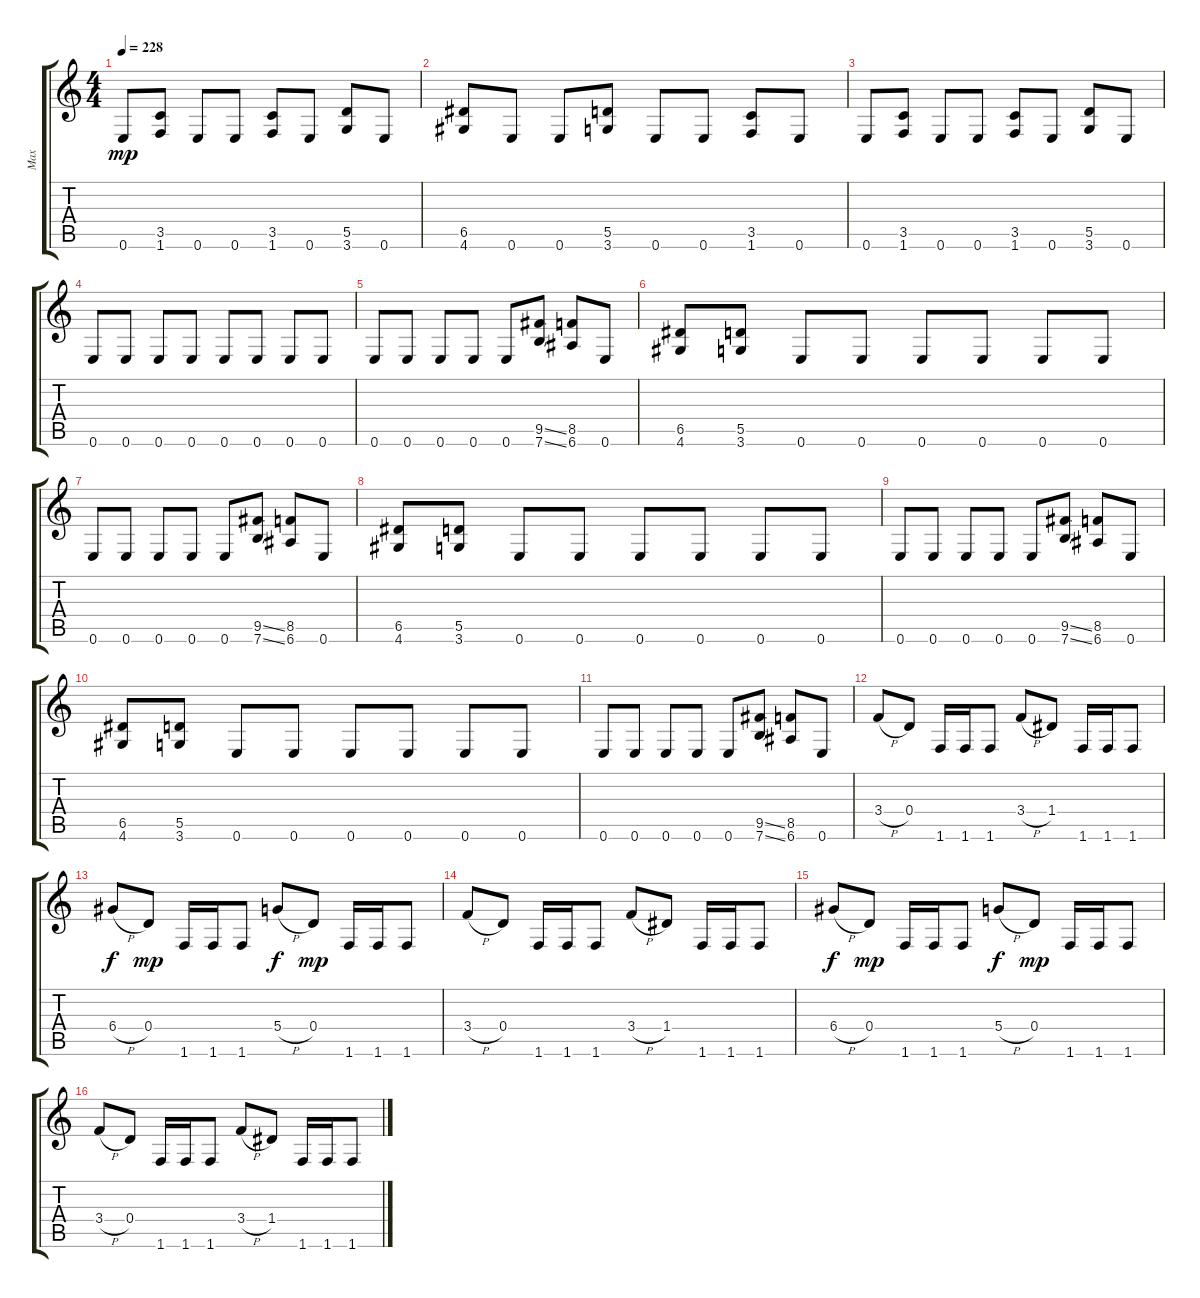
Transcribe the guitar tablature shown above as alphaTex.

\track ("Max" "Max") {instrument distortionguitar}
\staff {score tabs}
\tuning (E4 B3 G3 D3 A2 E2) {hide}
\ts (4 4)
\tempo 228
\clef g2
\ks c
0.6.8{dy mp} (3.5 1.6).8 0.6.8 0.6.8 (3.5 1.6).8 0.6.8 (5.5 3.6).8 0.6.8 |
(6.5 4.6).8 0.6.8 0.6.8 (5.5 3.6).8 0.6.8 0.6.8 (3.5 1.6).8 0.6.8 |
0.6.8 (3.5 1.6).8 0.6.8 0.6.8 (3.5 1.6).8 0.6.8 (5.5 3.6).8 0.6.8 |
0.6.8 0.6.8 0.6.8 0.6.8 0.6.8 0.6.8 0.6.8 0.6.8 |
0.6.8 0.6.8 0.6.8 0.6.8 0.6.8 (9.5{ss} 7.6{ss}).8 (8.5 6.6).8 0.6.8 |
(6.5 4.6).8 (5.5 3.6).8 0.6.8 0.6.8 0.6.8 0.6.8 0.6.8 0.6.8 |
0.6.8 0.6.8 0.6.8 0.6.8 0.6.8 (9.5{ss} 7.6{ss}).8 (8.5 6.6).8 0.6.8 |
(6.5 4.6).8 (5.5 3.6).8 0.6.8 0.6.8 0.6.8 0.6.8 0.6.8 0.6.8 |
0.6.8 0.6.8 0.6.8 0.6.8 0.6.8 (9.5{ss} 7.6{ss}).8 (8.5 6.6).8 0.6.8 |
(6.5 4.6).8 (5.5 3.6).8 0.6.8 0.6.8 0.6.8 0.6.8 0.6.8 0.6.8 |
0.6.8 0.6.8 0.6.8 0.6.8 0.6.8 (9.5{ss} 7.6{ss}).8 (8.5 6.6).8 0.6.8 |
3.4{h}.8 0.4.8 1.6.16 1.6.16 1.6.8 3.4{h}.8 1.4.8 1.6.16 1.6.16 1.6.8 |
6.4{h}.8{dy f} 0.4.8{dy mp} 1.6.16 1.6.16 1.6.8 5.4{h}.8{dy f} 0.4.8{dy mp} 1.6.16 1.6.16 1.6.8 |
3.4{h}.8 0.4.8 1.6.16 1.6.16 1.6.8 3.4{h}.8 1.4.8 1.6.16 1.6.16 1.6.8 |
6.4{h}.8{dy f} 0.4.8{dy mp} 1.6.16 1.6.16 1.6.8 5.4{h}.8{dy f} 0.4.8{dy mp} 1.6.16 1.6.16 1.6.8 |
3.4{h}.8 0.4.8 1.6.16 1.6.16 1.6.8 3.4{h}.8 1.4.8 1.6.16 1.6.16 1.6.8
